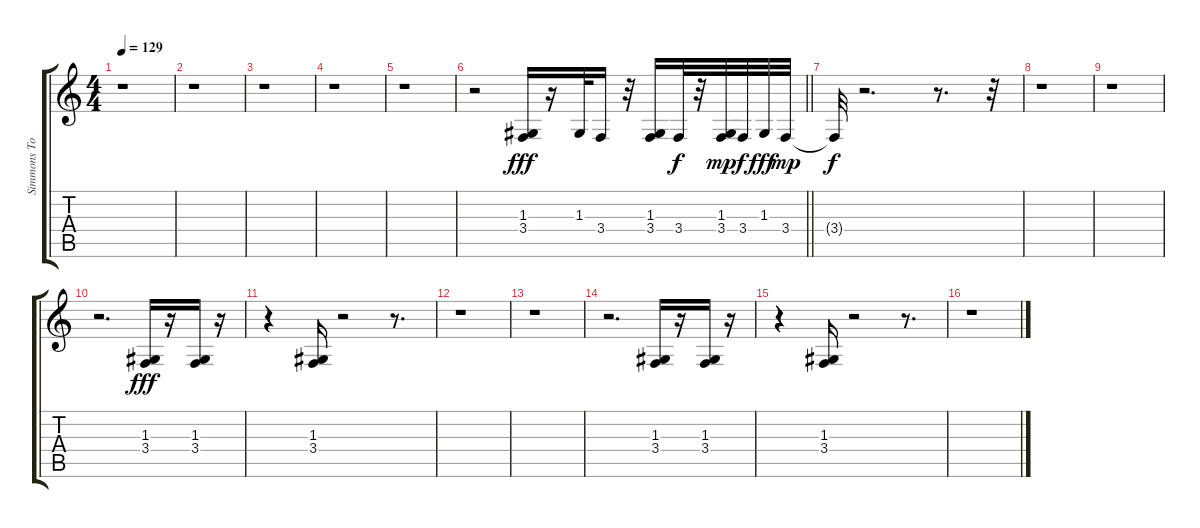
\track ("Simmons Tom Toms" "Simmons To") {instrument synthdrum}
\staff {score tabs}
\tuning (E4 B3 G3 D3 A2 E2) {hide}
\ts (4 4)
\tempo 129
\clef g2
\ks c
r.1{dy fff} |
r.1 |
r.1 |
r.1 |
r.1 |
\barLineRight lightlight
r.2 (1.3 3.4).16 r.16 1.3.32 3.4.16 r.32 (1.3 3.4).16 3.4.32{dy f} r.32 (1.3 3.4).32{dy mp} 3.4.32{dy f} 1.3.32{dy fff} 3.4.32{dy mp} |
3.4{t}.32{dy f} r.2{d} r.8{d} r.32 |
r.1 |
r.1 |
r.2{d} (1.3 3.4).16{dy fff} r.16 (1.3 3.4).16 r.16 |
r.4 (1.3 3.4).16 r.2 r.8{d} |
r.1 |
r.1 |
r.2{d} (1.3 3.4).16 r.16 (1.3 3.4).16 r.16 |
r.4 (1.3 3.4).16 r.2 r.8{d} |
r.1
